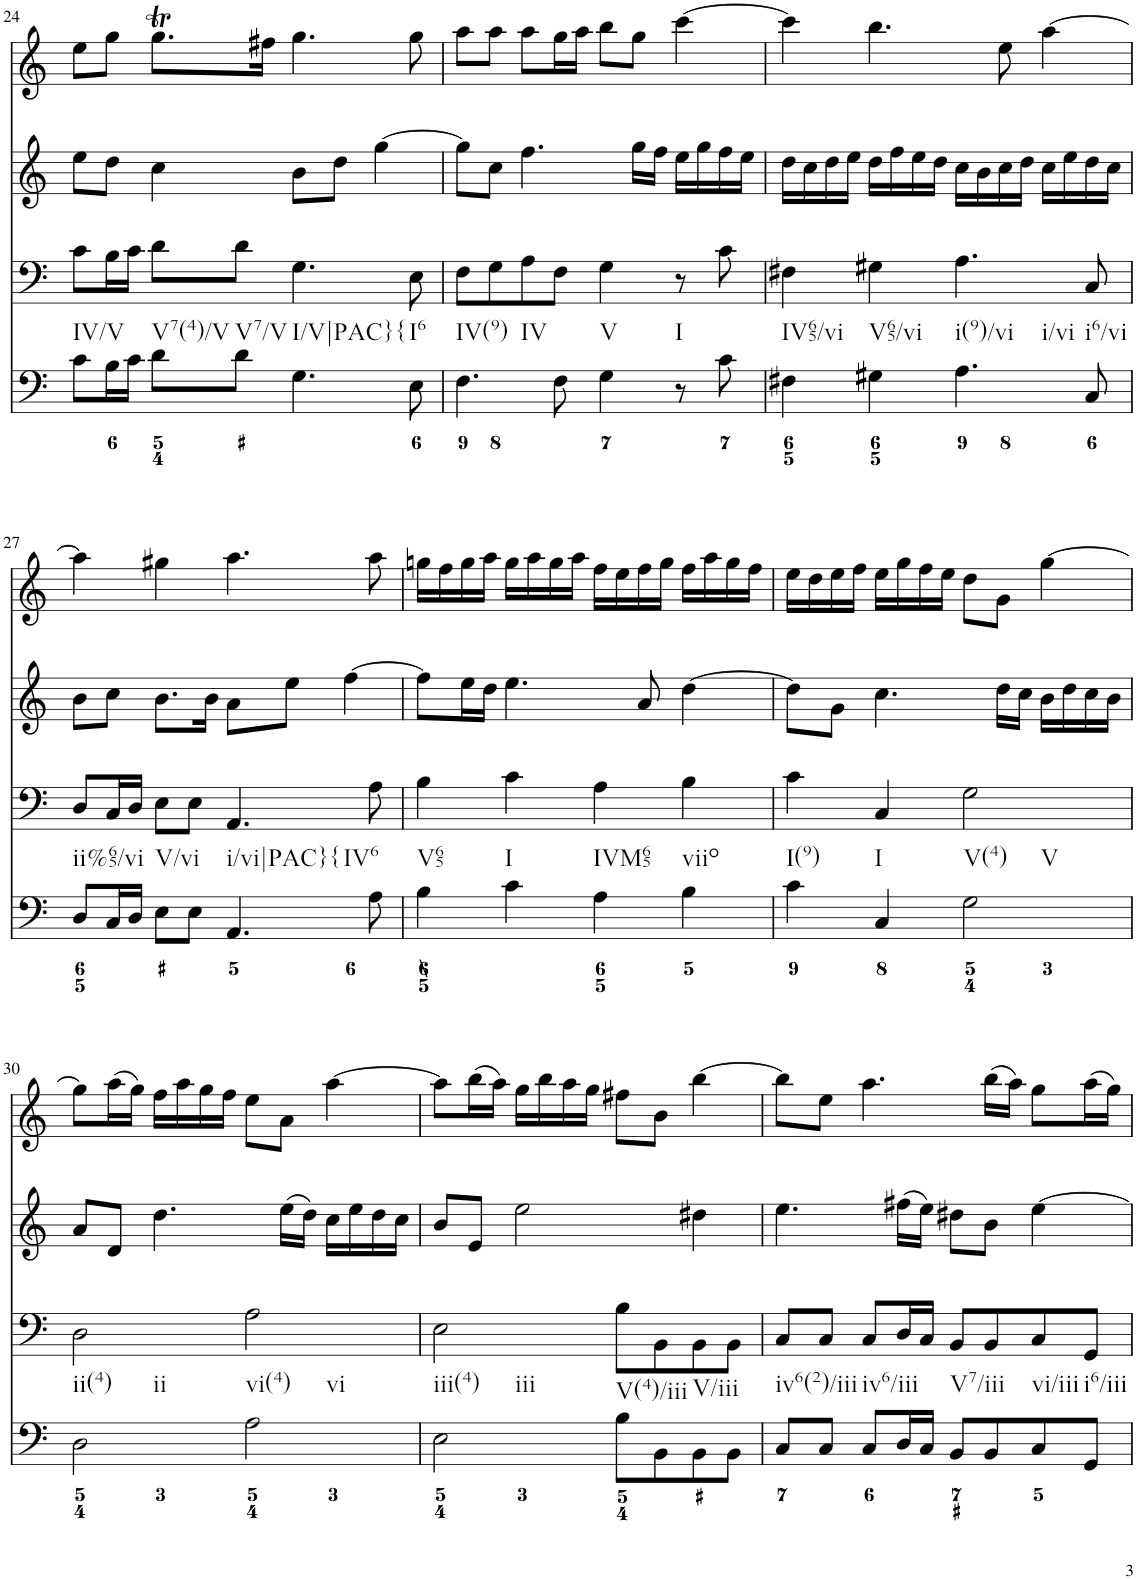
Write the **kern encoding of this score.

**kern	**kern	**kern	**kern
*part4	*part3	*part2	*part1
*staff4	*staff3	*staff2	*staff1
*I"Piano	*I"Piano	*I"Piano	*I"Piano
*I'Pno	*I'Pno	*I'Pno	*I'Pno
!!LO:PB:g=z
*clefF4	*clefF4	*clefG2	*clefG2
*k[]	*k[]	*k[]	*k[]
*M4/4	*M4/4	*M4/4	*M4/4
*met(c)	*met(c)	*met(c)	*met(c)
=24	=24	=24	=24
!	!LO:TX:b:t=IV/V	!	!
8c\L	8c\L	8ee\L	8ee\L
16B\L	16B\L	8dd\J	8gg\J
16c\JJ	16c\JJ	.	.
!	!LO:TX:b:t=V7(4)/V	!	!
8d\L	8d\L	4cc\	8.ggT\L
!	!LO:TX:b:t=V7/V	!	!
8d\J	8d\J	.	.
.	.	.	16ff#X\Jk
!	!LO:TX:b:t=I/V|PAC}{	!	!
4.G\	4.G\	8b\L	4.gg\
.	.	8dd\J	.
.	.	[4gg\	.
!	!LO:TX:b:t=I6	!	!
8E\	8E\	.	8gg\
=25	=25	=25	=25
!	!LO:TX:b:t=IV(9)	!	!
4.F\	8F\L	8gg\L]	8aa\L
.	8G\	8cc\J	8aa\J
!	!LO:TX:b:t=IV	!	!
.	8A\	4.ff\	8aa\L
8F\	8F\J	.	16gg\L
.	.	.	16aa\JJ
!	!LO:TX:b:t=V	!	!
4G\	4G\	.	8bb\L
.	.	16gg\LL	8gg\J
.	.	16ff\JJ	.
!	!LO:TX:b:t=I	!	!
8r	8r	16ee\LL	[4ccc\
.	.	16gg\	.
8c\	8c\	16ff\	.
.	.	16ee\JJ	.
=26	=26	=26	=26
!	!LO:TX:b:t=IV65/vi	!	!
4F#X\	4F#X\	16dd\LL	4ccc\]
.	.	16cc\	.
.	.	16dd\	.
.	.	16ee\JJ	.
!	!LO:TX:b:t=V65/vi	!	!
4G#X\	4G#X\	16dd\LL	4.bb\
.	.	16ff\	.
.	.	16ee\	.
.	.	16dd\JJ	.
!	!LO:TX:b:t=i(9)/vi	!	!
!	!LO:TX:b:t=i/vi	!	!
4.A\	4.A\	16cc\LL	.
.	.	16b\	.
.	.	16cc\	8ee\
.	.	16dd\JJ	.
.	.	16cc\LL	[4aa\
.	.	16ee\	.
!	!LO:TX:b:t=i6/vi	!	!
8C/	8C/	16dd\	.
.	.	16cc\JJ	.
!!LO:LB:g=z
=27	=27	=27	=27
!	!LO:TX:b:t=ii%65/vi	!	!
8D/L	8D/L	8b\L	4aa\]
16C/L	16C/L	8cc\J	.
16D/JJ	16D/JJ	.	.
!	!LO:TX:b:t=V/vi	!	!
8E\L	8E\L	8.b\L	4gg#X\
8E\J	8E\J	.	.
.	.	16b\Jk	.
!	!LO:TX:b:t=i/vi|PAC}{	!	!
!	!LO:TX:b:t=IV6	!	!
4.AA/	4.AA/	8a\L	4.aa\
.	.	8ee\J	.
.	.	[4ff\	.
8A\	8A\	.	8aa\
=28	=28	=28	=28
!	!LO:TX:b:t=V65	!	!
4B\	4B\	8ff\L]	16ggn\LL
.	.	.	16ff\
.	.	16ee\L	16gg\
.	.	16dd\JJ	16aa\JJ
!	!LO:TX:b:t=I	!	!
4c\	4c\	4.ee\	16gg\LL
.	.	.	16aa\
.	.	.	16gg\
.	.	.	16aa\JJ
!	!LO:TX:b:t=IVM65	!	!
4A\	4A\	.	16ff\LL
.	.	.	16ee\
.	.	8a/	16ff\
.	.	.	16gg\JJ
!	!LO:TX:b:t=viio	!	!
4B\	4B\	[4dd\	16ff\LL
.	.	.	16aa\
.	.	.	16gg\
.	.	.	16ff\JJ
=29	=29	=29	=29
!	!LO:TX:b:t=I(9)	!	!
4c\	4c\	8dd\L]	16ee\LL
.	.	.	16dd\
.	.	8g\J	16ee\
.	.	.	16ff\JJ
!	!LO:TX:b:t=I	!	!
4C/	4C/	4.cc\	16ee\LL
.	.	.	16gg\
.	.	.	16ff\
.	.	.	16ee\JJ
!	!LO:TX:b:t=V(4)	!	!
!	!LO:TX:b:t=V	!	!
2G\	2G\	.	8dd\L
.	.	16dd\LL	8g\J
.	.	16cc\JJ	.
.	.	16b\LL	[4gg\
.	.	16dd\	.
.	.	16cc\	.
.	.	16b\JJ	.
!!LO:LB:g=z
=30	=30	=30	=30
!	!LO:TX:b:t=ii(4)	!	!
!	!LO:TX:b:t=ii	!	!
2D\	2D\	8a/L	8gg\L]
.	.	8d/J	(16aa\L
.	.	.	16gg\JJ)
.	.	4.dd\	16ff\LL
.	.	.	16aa\
.	.	.	16gg\
.	.	.	16ff\JJ
!	!LO:TX:b:t=vi(4)	!	!
!	!LO:TX:b:t=vi	!	!
2A\	2A\	.	8ee\L
.	.	(16ee\LL	8a\J
.	.	16dd\JJ)	.
.	.	16cc\LL	[4aa\
.	.	16ee\	.
.	.	16dd\	.
.	.	16cc\JJ	.
=31	=31	=31	=31
!	!LO:TX:b:t=iii(4)	!	!
!	!LO:TX:b:t=iii	!	!
2E\	2E\	8b/L	8aa\L]
.	.	8e/J	(16bb\L
.	.	.	16aa\JJ)
.	.	2ee\	16gg\LL
.	.	.	16bb\
.	.	.	16aa\
.	.	.	16gg\JJ
!	!LO:TX:b:t=V(4)/iii	!	!
8B\L	8B\L	.	8ff#X\L
8BB\	8BB\	.	8b\J
!	!LO:TX:b:t=V/iii	!	!
8BB\	8BB\	4dd#X\	[4bb\
8BB\J	8BB\J	.	.
=32	=32	=32	=32
!	!LO:TX:b:t=iv6(2)/iii	!	!
8C/L	8C/L	4.ee\	8bb\L]
8C/J	8C/J	.	8ee\J
!	!LO:TX:b:t=iv6/iii	!	!
8C/L	8C/L	.	4.aa\
16D/L	16D/L	(16ff#X\LL	.
16C/JJ	16C/JJ	16ee\JJ)	.
!	!LO:TX:b:t=V7/iii	!	!
8BB/L	8BB/L	8dd#X\L	.
8BB/	8BB/	8b\J	(16bb\LL
.	.	.	16aa\JJ)
!	!LO:TX:b:t=vi/iii	!	!
8C/	8C/	[4ee\	8gg\L
!	!LO:TX:b:t=i6/iii	!	!
8GG/J	8GG/J	.	(16aa\L
.	.	.	16gg\JJ)
=	=	=	=
*-	*-	*-	*-
